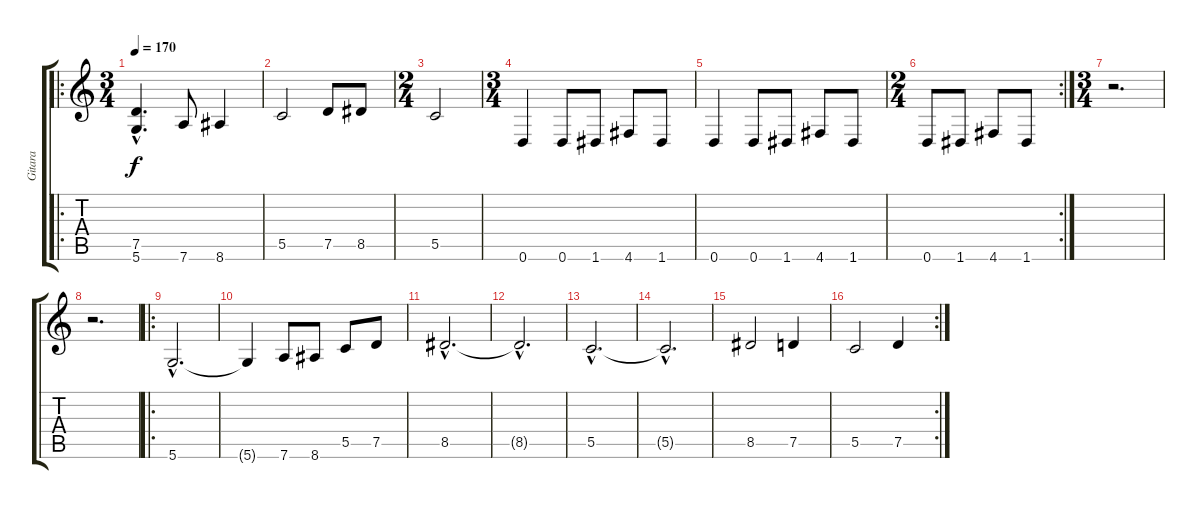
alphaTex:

\track ("Gitara" "Gitara") {instrument distortionguitar}
\staff {score tabs}
\tuning (D4 A3 F3 C3 G2 D2) {hide}
\ro
\ts (3 4)
\tempo 170
\clef g2
\ks c
(7.5{hac} 5.6{hac}).4{d dy f} 7.6.8 8.6.4 |
5.5.2 7.5.8 8.5.8 |
\ts (2 4)
5.5.2 |
\ts (3 4)
0.6.4 0.6.8 1.6.8 4.6.8 1.6.8 |
0.6.4 0.6.8 1.6.8 4.6.8 1.6.8 |
\rc 2
\ts (2 4)
0.6.8 1.6.8 4.6.8 1.6.8 |
\ts (3 4)
r.2{d} |
r.2{d} |
\ro
5.6{hac}.2{d} |
5.6{t}.4 7.6.8 8.6.8 5.5.8 7.5.8 |
8.5{hac}.2{d} |
8.5{hac t}.2{d} |
5.5{hac}.2{d} |
5.5{hac t}.2{d} |
8.5.2 7.5.4 |
\rc 2
5.5.2 7.5.4
